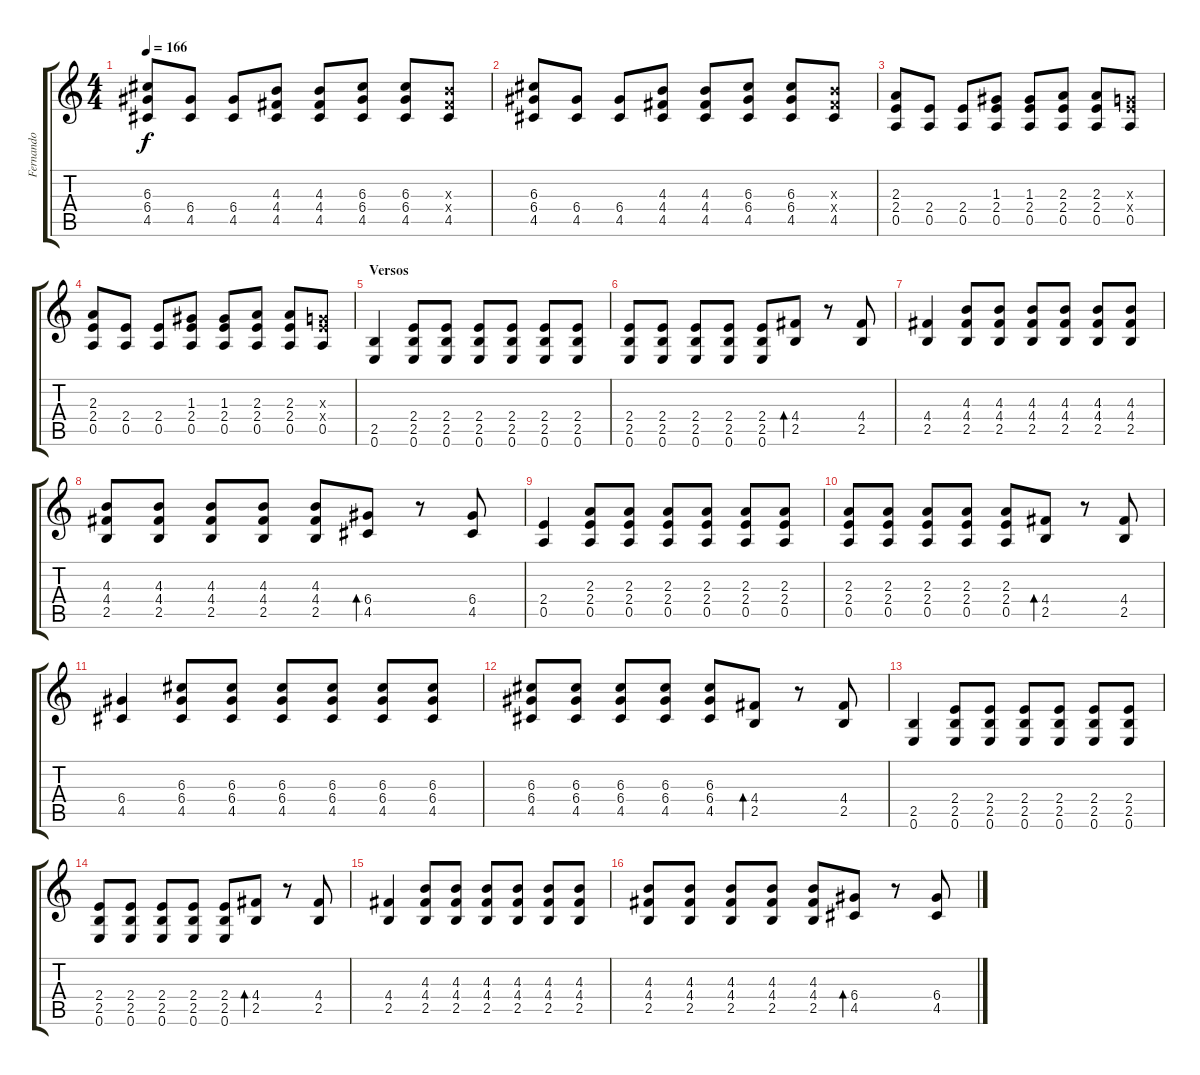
\track ("Fernando" "Fernando") {instrument overdrivenguitar}
\staff {score tabs}
\tuning (E4 B3 G3 D3 A2 E2) {hide}
\ts (4 4)
\tempo 166
\clef g2
\ks c
(6.3 6.4 4.5).8{dy f} (6.4 4.5).8 (6.4 4.5).8 (4.3 4.4 4.5).8 (4.3 4.4 4.5).8 (6.3 6.4 4.5).8 (6.3 6.4 4.5).8 (4.3{x} 4.4{x} 4.5).8 |
(6.3 6.4 4.5).8 (6.4 4.5).8 (6.4 4.5).8 (4.3 4.4 4.5).8 (4.3 4.4 4.5).8 (6.3 6.4 4.5).8 (6.3 6.4 4.5).8 (4.3{x} 4.4{x} 4.5).8 |
(2.3 2.4 0.5).8 (2.4 0.5).8 (2.4 0.5).8 (1.3 2.4 0.5).8 (1.3 2.4 0.5).8 (2.3 2.4 0.5).8 (2.3 2.4 0.5).8 (0.3{x} 2.4{x} 0.5).8 |
(2.3 2.4 0.5).8 (2.4 0.5).8 (2.4 0.5).8 (1.3 2.4 0.5).8 (1.3 2.4 0.5).8 (2.3 2.4 0.5).8 (2.3 2.4 0.5).8 (0.3{x} 2.4{x} 0.5).8 |
\section ("" "Versos")
(2.5 0.6).4 (2.4 2.5 0.6).8 (2.4 2.5 0.6).8 (2.4 2.5 0.6).8 (2.4 2.5 0.6).8 (2.4 2.5 0.6).8 (2.4 2.5 0.6).8 |
(2.4 2.5 0.6).8 (2.4 2.5 0.6).8 (2.4 2.5 0.6).8 (2.4 2.5 0.6).8 (2.4 2.5 0.6).8 (4.4 2.5).8{bd 60} r.8 (4.4 2.5).8 |
(4.4 2.5).4 (4.3 4.4 2.5).8 (4.3 4.4 2.5).8 (4.3 4.4 2.5).8 (4.3 4.4 2.5).8 (4.3 4.4 2.5).8 (4.3 4.4 2.5).8 |
(4.3 4.4 2.5).8 (4.3 4.4 2.5).8 (4.3 4.4 2.5).8 (4.3 4.4 2.5).8 (4.3 4.4 2.5).8 (6.4 4.5).8{bd 60} r.8 (6.4 4.5).8 |
(2.4 0.5).4 (2.3 2.4 0.5).8 (2.3 2.4 0.5).8 (2.3 2.4 0.5).8 (2.3 2.4 0.5).8 (2.3 2.4 0.5).8 (2.3 2.4 0.5).8 |
(2.3 2.4 0.5).8 (2.3 2.4 0.5).8 (2.3 2.4 0.5).8 (2.3 2.4 0.5).8 (2.3 2.4 0.5).8 (4.4 2.5).8{bd 60} r.8 (4.4 2.5).8 |
(6.4 4.5).4 (6.3 6.4 4.5).8 (6.3 6.4 4.5).8 (6.3 6.4 4.5).8 (6.3 6.4 4.5).8 (6.3 6.4 4.5).8 (6.3 6.4 4.5).8 |
(6.3 6.4 4.5).8 (6.3 6.4 4.5).8 (6.3 6.4 4.5).8 (6.3 6.4 4.5).8 (6.3 6.4 4.5).8 (4.4 2.5).8{bd 60} r.8 (4.4 2.5).8 |
(2.5 0.6).4 (2.4 2.5 0.6).8 (2.4 2.5 0.6).8 (2.4 2.5 0.6).8 (2.4 2.5 0.6).8 (2.4 2.5 0.6).8 (2.4 2.5 0.6).8 |
(2.4 2.5 0.6).8 (2.4 2.5 0.6).8 (2.4 2.5 0.6).8 (2.4 2.5 0.6).8 (2.4 2.5 0.6).8 (4.4 2.5).8{bd 60} r.8 (4.4 2.5).8 |
(4.4 2.5).4 (4.3 4.4 2.5).8 (4.3 4.4 2.5).8 (4.3 4.4 2.5).8 (4.3 4.4 2.5).8 (4.3 4.4 2.5).8 (4.3 4.4 2.5).8 |
(4.3 4.4 2.5).8 (4.3 4.4 2.5).8 (4.3 4.4 2.5).8 (4.3 4.4 2.5).8 (4.3 4.4 2.5).8 (6.4 4.5).8{bd 60} r.8 (6.4 4.5).8
